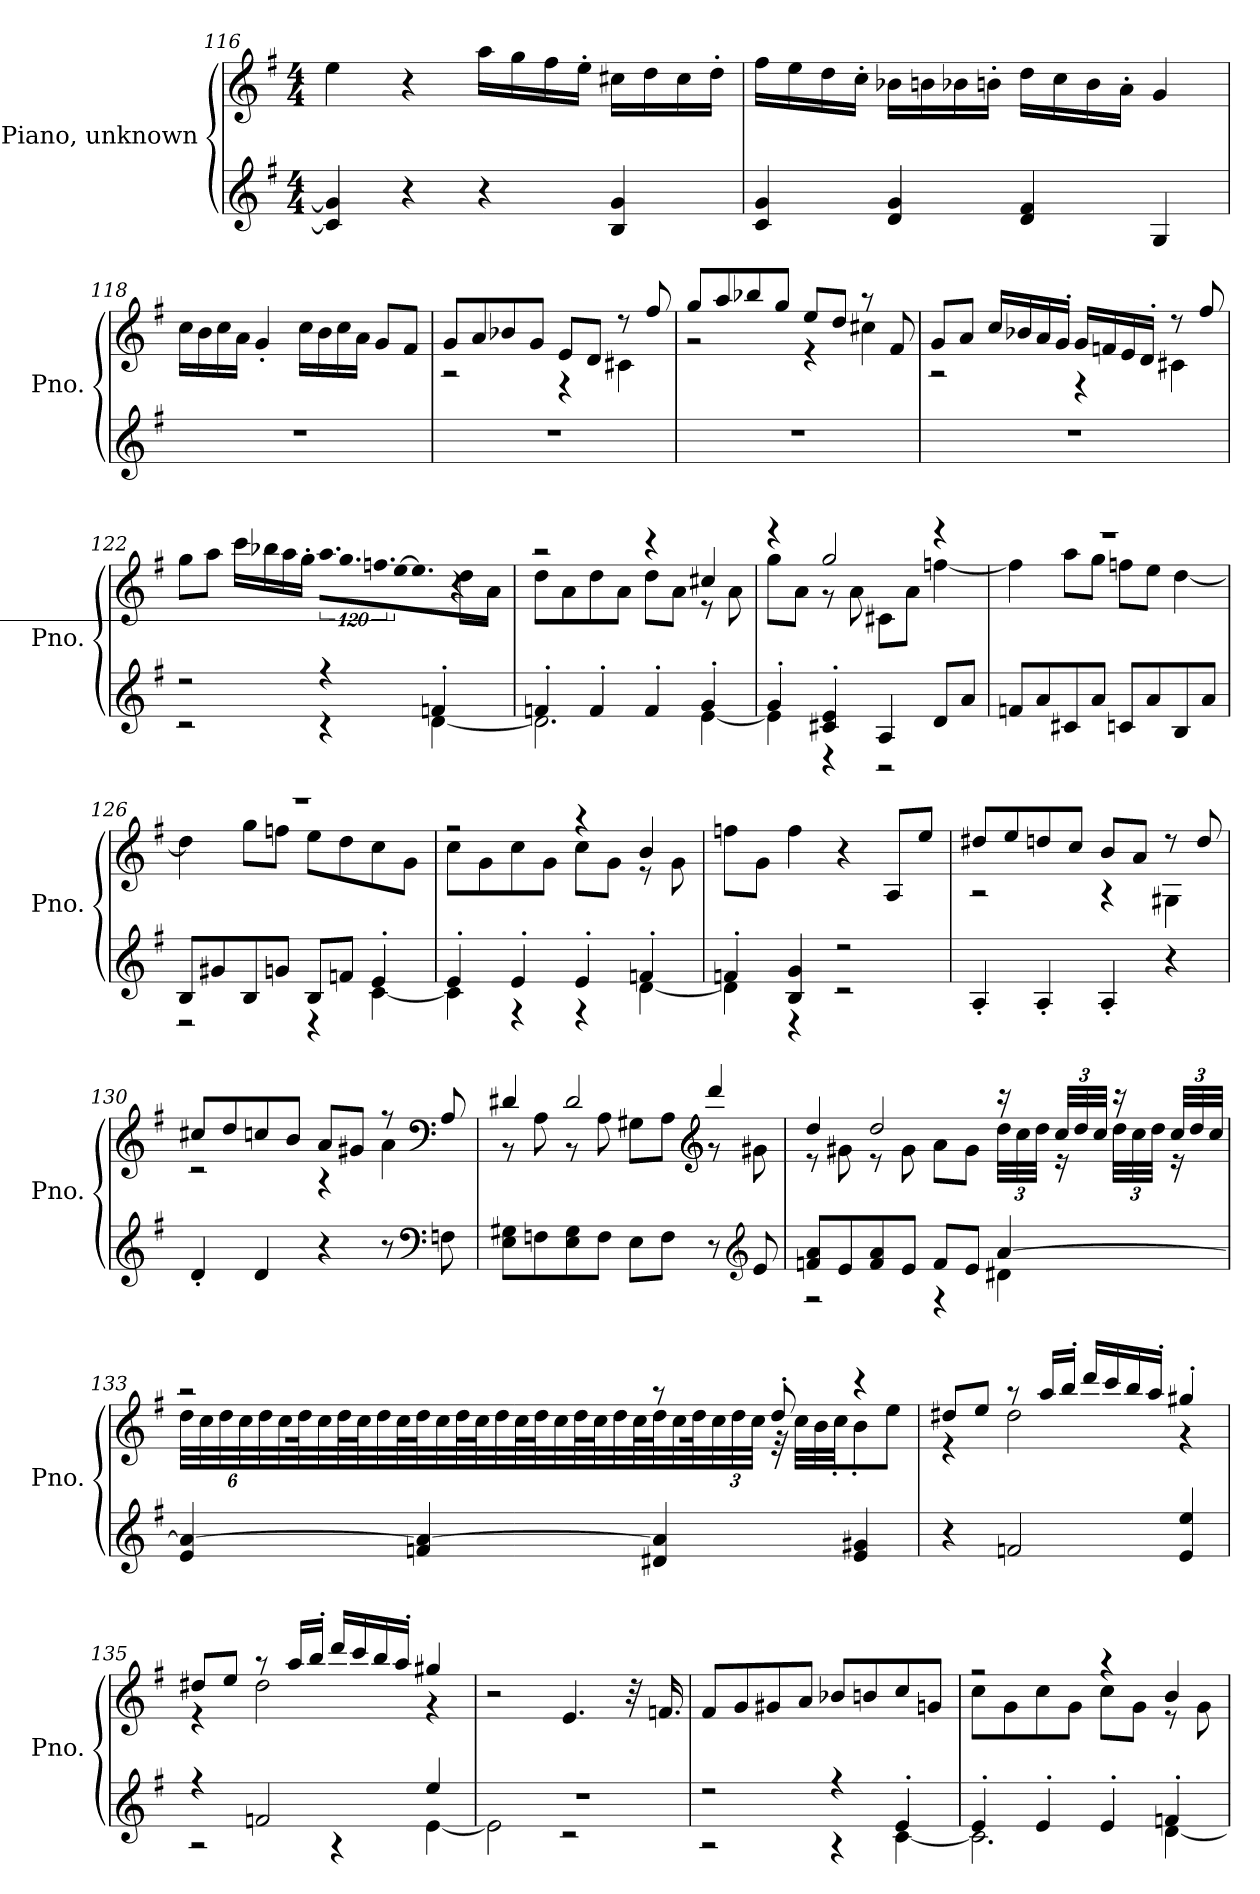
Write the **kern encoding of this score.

**kern	**kern
*part1	*part1
*staff2	*staff1
*I"Piano, unknown	*
*I'Pno.	*
*clefG2	*clefG2
*k[f#]	*k[f#]
*M4/4	*M4/4
=116	=116
4c/] 4g/]	4ee\
4r	4r
4r	16aa\LL
.	16gg\
.	16ff#\
.	16ee'\JJ
4B/ 4g/	16cc#X\LL
.	16dd\
.	16cc#\
.	16dd'\JJ
!!LO:LB:g=z
=117	=117
4c/ 4g/	16ff#\LL
.	16ee\
.	16dd\
.	16cc'\JJ
4d/ 4g/	16b-X\LL
.	16bn\
.	16b-X\
.	16bn'\JJ
4d/ 4f#/	16dd\LL
.	16cc\
.	16b\
.	16a'\JJ
4G/	4g/
=118	=118
1r	16cc\LL
.	16b\
.	16cc\
.	16a\JJ
.	4g'/
.	16cc\LL
.	16b\
.	16cc\
.	16a\JJ
.	8g/L
.	8f#/J
=119	=119
*	*^
1r	8g/L	2r
.	8a/	.
.	8b-X/	.
.	8g/J	.
.	8e/L	4r
.	8d/J	.
.	8r	4c#X\
.	8ff#/	.
!!LO:LB:g=z	!!
=120	=120	=120
1r	8gg/L	2r
.	8aa/	.
.	8bb-X/	.
.	8gg/J	.
.	8ee/L	4r
.	8dd/J	.
.	8r	4cc#X\
.	8f#/	.
=121	=121	=121
1r	8g/L	2r
.	8a/J	.
.	16cc/LL	.
.	16b-X/	.
.	16a/	.
.	16g'/JJ	.
.	16g/LL	4r
.	16fn/	.
.	16e/	.
.	16d'/JJ	.
.	8r	4c#X\
.	8ff#/	.
*	*v	*v
=122	=122
*^	*
2r	2r	8gg\L
.	.	8aa\J
.	.	16ccc\LL
.	.	16bb-X\
.	.	16aa\
.	.	16gg'\JJ
!	!	!LO:N:vis=32.
4r	4r	1920%103aa\LLL
!	!	!LO:N:vis=32.
.	.	1920%103gg\
!	!	!LO:N:vis=32.
.	.	1920%103ffn\
!	!	!LO:N:vis=64
.	.	[960%17ee\K
!	!	!LO:N:vis=32.
.	.	1920%103ee\JJJ]
!	!	!LO:N:vis=64
.	.	960%17r
4fn'/	[4d\	8dd\L
.	.	8a\J
!!LO:PB:g=z
=123	=123	=123
*	*	*^
4fn'/	2.d\]	2r	8dd\L
.	.	.	8a\
4f'/	.	.	8dd\
.	.	.	8a\J
4f'/	.	4r	8dd\L
.	.	.	8a\J
4g'/	[4e\	4cc#X/	8r
.	.	.	8a\
=124	=124	=124	=124
4g'/	4e\]	4r	8gg\L
.	.	.	8a\J
4c#X/' 4e/'	4r	2gg/	8r
.	.	.	8a\
4A/	2r	.	8c#X\L
.	.	.	8a\J
8d/L	.	4r	[4ffn\
8a/J	.	.	.
*v	*v	*	*
=125	=125	=125
8fn/L	1r	4ff\]
8a/	.	.
8c#X/	.	8aa\L
8a/J	.	8gg\J
8cn/L	.	8ffn\L
8a/	.	8ee\J
8B/	.	[4dd\
8a/J	.	.
=126	=126	=126
*^	*	*
8B/L	2r	1r	4dd\]
8g#X/	.	.	.
8B/	.	.	8gg\L
8gn/J	.	.	8ffn\J
8B/L	4r	.	8ee\L
8fn/J	.	.	8dd\
4e'/	[4c\	.	8cc\
.	.	.	8g\J
!!LO:LB:g=z	!!
=127	=127	=127	=127
4e'/	4c\]	2r	8cc\L
.	.	.	8g\
4e'/	4r	.	8cc\
.	.	.	8g\J
4e'/	4r	4r	8cc\L
.	.	.	8g\J
4fn'/	[4d\	4b/	8r
.	.	.	8g\
*	*	*v	*v
=128	=128	=128
4fn'/	4d\]	8ffn\L
.	.	8g\J
4B/ 4g/	4r	4ff\
2r	2r	4r
.	.	8A/L
.	.	8ee/J
*v	*v	*
=129	=129
*	*^
4A'/	8dd#X/L	2r
.	8ee/	.
4A'/	8ddn/	.
.	8cc/J	.
4A'/	8b/L	4r
.	8a/J	.
4r	8r	4G#X\
.	8dd/	.
=130	=130	=130
4d'/	8cc#X/L	2r
.	8dd/	.
4d/	8ccn/	.
.	8b/J	.
4r	8a/L	4r
.	8g#X/J	.
8r	8r	4a\
*clefF4	*clefF4	*
8Fn\	8A/	.
!!LO:LB:g=z	!!
=131	=131	=131
8E\ 8G#X\L	4d#X/	8r
8Fn\	.	8A\
8E\ 8G#\	2d#/	8r
8F\J	.	8A\
8E\L	.	8G#X\L
8F\J	.	8A\J
*	*clefG2	*
8r	4ddd/	8r
*clefG2	*	*
8e/	.	8g#X\
=132	=132	=132
*^	*	*
8fn/ 8a/L	2r	4dd/	8r
8e/	.	.	8g#X\
8f/ 8a/	.	2dd/	8r
8e/J	.	.	8g#\
8f/L	4r	.	8a\L
8e/J	.	.	8g#\J
*	*	*	*Xbrackettup
[4a/	4d#X\	16r	48dd\LLL
.	.	.	48cc\
.	.	.	48dd\JJJ
.	.	48cc/LLL	16r
.	.	48dd/	.
.	.	48cc/JJJ	.
.	.	16r	48dd\LLL
.	.	.	48cc\
.	.	.	48dd\JJJ
.	.	48cc/LLL	16r
.	.	48dd/	.
.	.	48cc/JJJ	.
*v	*v	*	*
!!LO:LB:g=z	!!
=133	=133	=133
4e/ 4a/_	2r	48dd\LLL
.	.	48cc\
.	.	48dd\
.	.	48cc\
.	.	48dd\
.	.	48cc\
.	.	64dd\K
.	.	32cc\
.	.	64dd\L
.	.	64cc\J
.	.	32dd\
.	.	64cc\L
4fn/ 4a/_	.	64dd\J
.	.	32cc\
.	.	64dd\L
.	.	64cc\J
.	.	32dd\
.	.	64cc\L
.	.	64dd\J
.	.	32cc\
.	.	64dd\L
.	.	64cc\J
.	.	32dd\
.	.	64cc\L
4d#X/ 4a/]	8r	64dd\J
.	.	32cc\
.	.	64dd\K
.	.	48cc\
.	.	48dd\
.	.	48cc\JJJ
.	8dd'/	32r
.	.	32cc\LLL
.	.	32b\
.	.	32cc'\JJ
4e/ 4g#X/	4r	8b'\
.	.	8ee\J
!!LO:LB:g=z	!!
=134	=134	=134
4r	8dd#X/L	4r
.	8ee/J	.
2fn/	8r	2dd#\
.	16aa/LL	.
.	16bb'/JJ	.
.	16ddd/LL	.
.	16ccc/	.
.	16bb/	.
.	16aa'/JJ	.
4e/ 4ee/	4gg#X'/	4r
=135	=135	=135
*^	*	*
4r	2r	8dd#X/L	4r
.	.	8ee/J	.
2fn/	.	8r	2dd#\
.	.	16aa/LL	.
.	.	16bb'/JJ	.
.	4r	16ddd/LL	.
.	.	16ccc/	.
.	.	16bb/	.
.	.	16aa'/JJ	.
4ee/	[4e\	4gg#X/	4r
*	*	*v	*v
=136	=136	=136
1r	2e\]	2r
.	2r	4.e/
.	.	32r
.	.	16.fn/
!!LO:LB:g=z
=137	=137	=137
2r	2r	8f#/L
.	.	8g/
.	.	8g#X/
.	.	8a/J
4r	4r	8b-X/L
.	.	8bn/
4e'/	[4c\	8cc/
.	.	8gn/J
=138	=138	=138
*	*	*^
4e'/	2.c\]	2r	8cc\L
.	.	.	8g\
4e'/	.	.	8cc\
.	.	.	8g\J
4e'/	.	4r	8cc\L
.	.	.	8g\J
4fn'/	[4d\	4b/	8r
.	.	.	8g\
*v	*v	*	*
*	*v	*v
=	=
*-	*-
